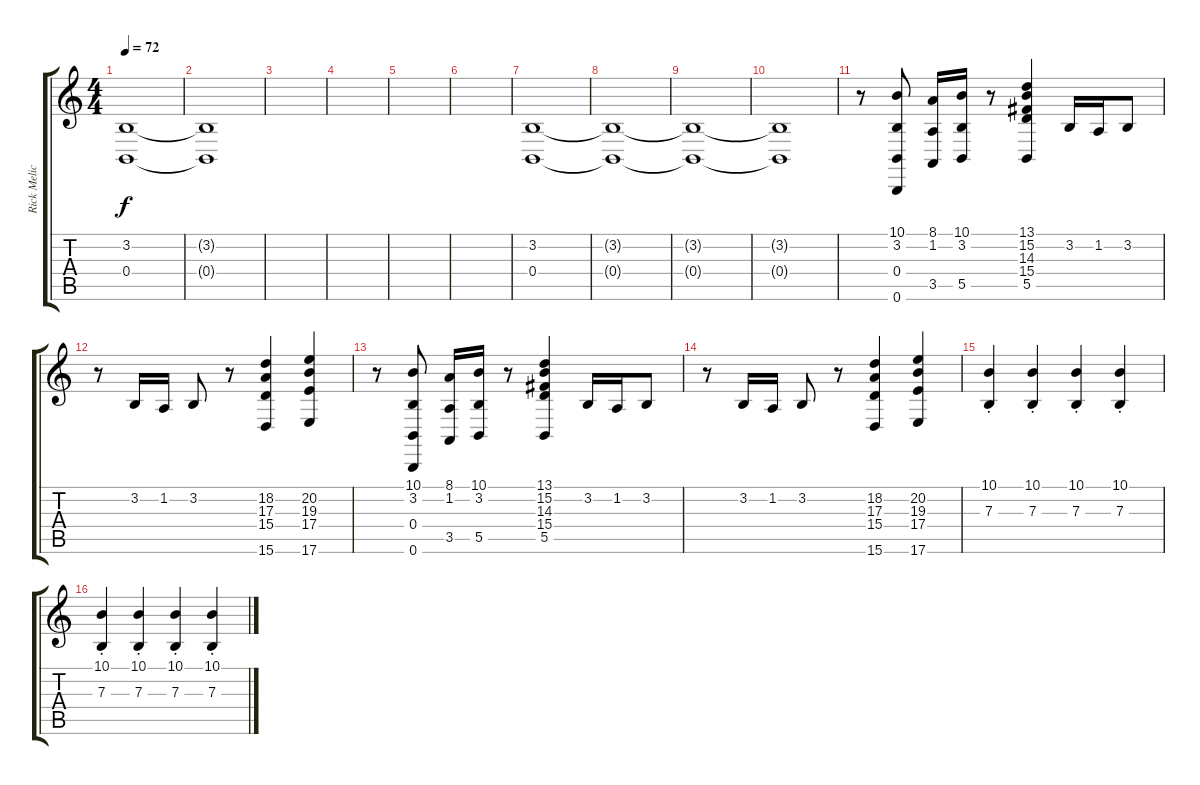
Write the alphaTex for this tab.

\track ("Rick Melick" "Rick Melic") {instrument stringensemble1}
\staff {score tabs}
\tuning (Db4 Ab3 E3 B2 Gb2 B1) {hide}
\ts (4 4)
\tempo 72
\clef g2
\ks c
(3.2{t} 0.4{t}).1{dy f} |
(3.2{t} 0.4{t}).1 |
|
|
|
|
(3.2 0.4).1 |
(3.2{t} 0.4{t}).1 |
(3.2{t} 0.4{t}).1 |
(3.2{t} 0.4{t}).1 |
r.8 (10.1 3.2 0.4 0.6).8 (8.1 1.2 3.5).16 (10.1 3.2 5.5).16 r.8 (13.1 15.2 14.3 15.4 5.5).4 3.2.16 1.2.16 3.2.8 |
r.8 3.2.16 1.2.16 3.2.8 r.8 (18.2 17.3 15.4 15.6).4 (20.2 19.3 17.4 17.6).4 |
r.8 (10.1 3.2 0.4 0.6).8 (8.1 1.2 3.5).16 (10.1 3.2 5.5).16 r.8 (13.1 15.2 14.3 15.4 5.5).4 3.2.16 1.2.16 3.2.8 |
r.8 3.2.16 1.2.16 3.2.8 r.8 (18.2 17.3 15.4 15.6).4 (20.2 19.3 17.4 17.6).4 |
(10.1{st} 7.3{st}).4 (10.1{st} 7.3{st}).4 (10.1{st} 7.3{st}).4 (10.1{st} 7.3{st}).4 |
(10.1{st} 7.3{st}).4 (10.1{st} 7.3{st}).4 (10.1{st} 7.3{st}).4 (10.1{st} 7.3{st}).4
